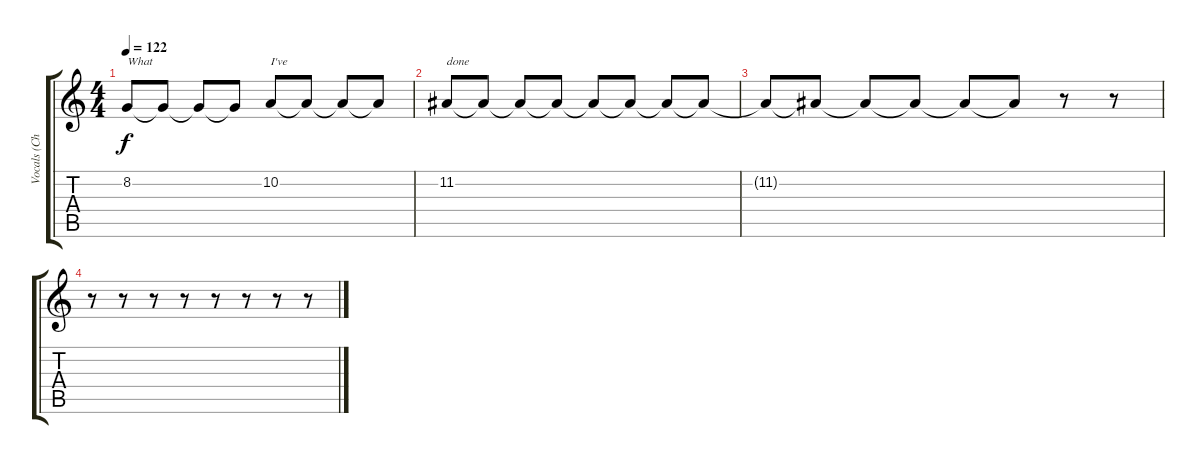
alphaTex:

\track ("Vocals (Chester)" "Vocals (Ch") {instrument oboe}
\staff {score tabs}
\tuning (E4 B3 G3 D3 A2 E2) {hide}
\ts (4 4)
\tempo 122
\clef g2
\ks c
8.2.8{txt "What" dy f} 8.2{t}.8 8.2{t}.8 8.2{t}.8 10.2.8{txt "I've"} 10.2{t}.8 10.2{t}.8 10.2{t}.8 |
11.2.8{txt "done"} 11.2{t}.8 11.2{t}.8 11.2{t}.8 11.2{t}.8 11.2{t}.8 11.2{t}.8 11.2{t}.8 |
11.2{t}.8 11.2{t}.8 11.2{t}.8 11.2{t}.8 11.2{t}.8 11.2{t}.8 r.8 r.8 |
r.8 r.8 r.8 r.8 r.8 r.8 r.8 r.8
